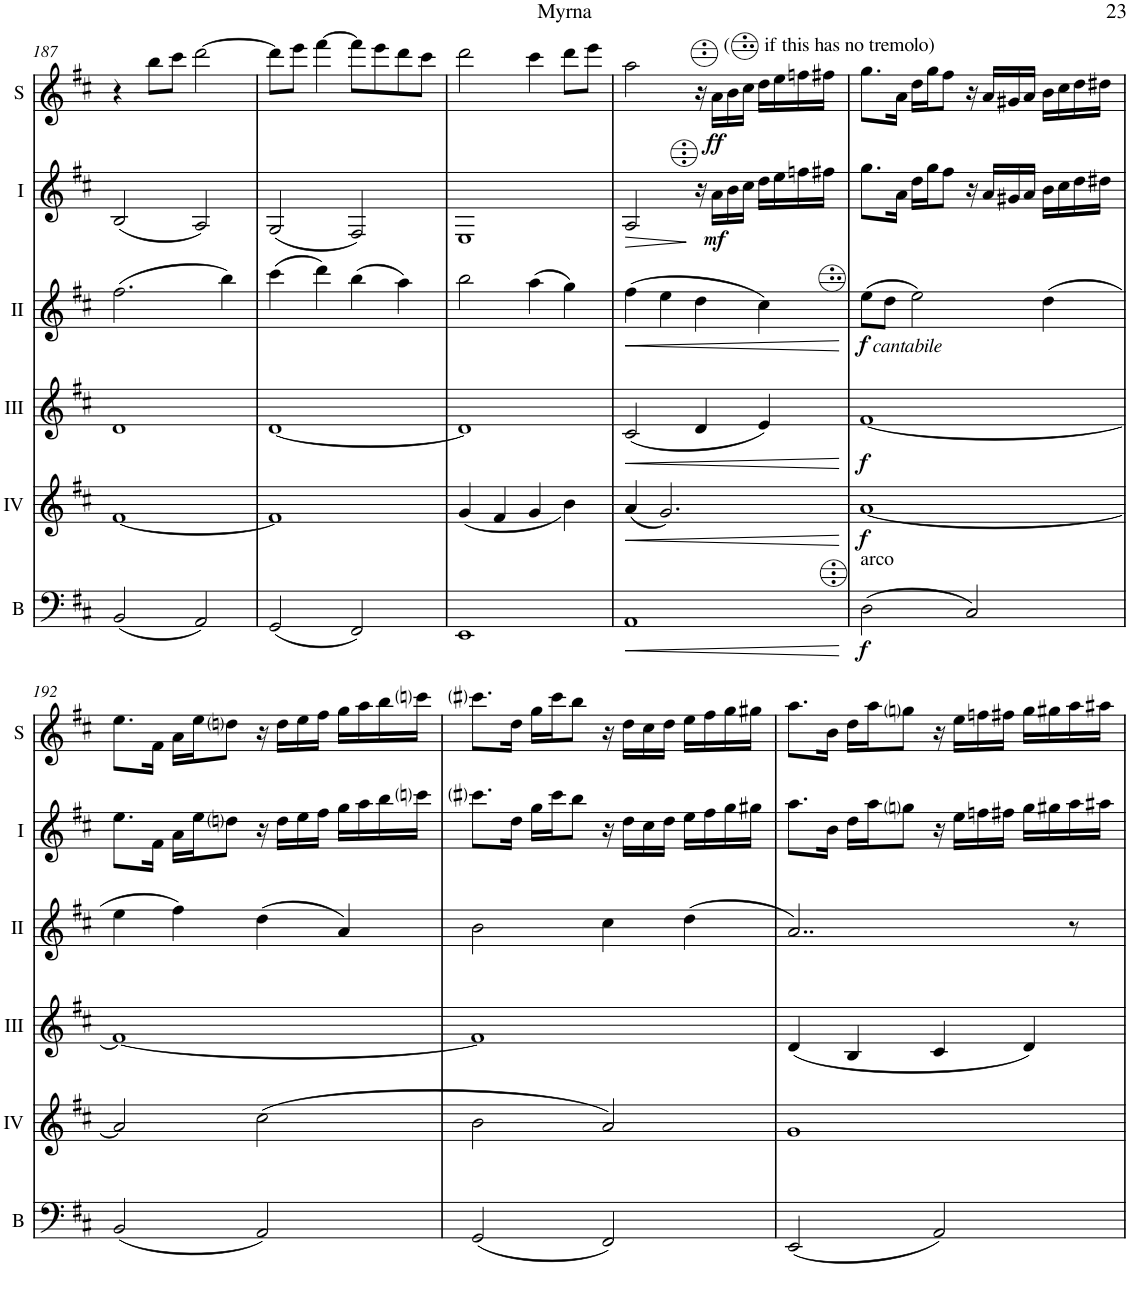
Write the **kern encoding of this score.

**kern	**dynam	**kern	**dynam	**kern	**dynam	**kern	**dynam	**kern	**dynam	**kern	**dynam
*part6	*part6	*part5	*part5	*part4	*part4	*part3	*part3	*part2	*part2	*part1	*part1
*staff6	*staff6	*staff5	*staff5	*staff4	*staff4	*staff3	*staff3	*staff2	*staff2	*staff1	*staff1
*I"Bass	*	*I"Acc. 4	*	*I"Acc. 3	*	*I"Acc. 2	*	*I"Acc. 1	*	*I"Solo	*
*I'B	*	*	*	*	*	*	*	*	*	*I'S	*
!!LO:PB:g=z
*clefF4	*	*clefG2	*	*clefG2	*	*clefG2	*	*clefG2	*	*clefG2	*
*Trd7c12	*	*Trd7c12	*	*	*	*	*	*Trd7c12	*	*	*
*k[f#c#]	*	*k[f#c#]	*	*k[f#c#]	*	*k[f#c#]	*	*k[f#c#]	*	*k[f#c#]	*
*M4/4	*	*M4/4	*	*M4/4	*	*M4/4	*	*M4/4	*	*M4/4	*
=187	=187	=187	=187	=187	=187	=187	=187	=187	=187	=187	=187
(2BB/	.	[1f#	.	1d	.	(2.ff#\	.	(2B/	.	4r	.
.	.	.	.	.	.	.	.	.	.	8b\L	.
.	.	.	.	.	.	.	.	.	.	8cc#\J	.
2AA/)	.	.	.	.	.	.	.	2A/)	.	[2dd\	.
.	.	.	.	.	.	4bb\)	.	.	.	.	.
=188	=188	=188	=188	=188	=188	=188	=188	=188	=188	=188	=188
(2GG/	.	1f#]	.	[1d	.	(4ccc#\	.	(2G/	.	8dd\L]	.
.	.	.	.	.	.	.	.	.	.	8ee\J	.
.	.	.	.	.	.	4ddd\)	.	.	.	[4ff#\	.
2FF#/)	.	.	.	.	.	(4bb\	.	2F#/)	.	8ff#\L]	.
.	.	.	.	.	.	.	.	.	.	8ee\	.
.	.	.	.	.	.	4aa\)	.	.	.	8dd\	.
.	.	.	.	.	.	.	.	.	.	8cc#\J	.
=189	=189	=189	=189	=189	=189	=189	=189	=189	=189	=189	=189
1EE	.	(<4g/	.	1d]	.	2bb\	.	1E	.	2dd\	.
.	.	4f#/	.	.	.	.	.	.	.	.	.
.	.	4g/	.	.	.	(4aa\	.	.	.	4cc#\	.
.	.	4b\)	.	.	.	4gg\)	.	.	.	8dd\L	.
.	.	.	.	.	.	.	.	.	.	8ee\J	.
=190	=190	=190	=190	=190	=190	=190	=190	=190	=190	=190	=190
!	!LO:HP:b	!	!LO:HP:b	!	!LO:HP:b	!	!LO:HP:b	!	!LO:HP:b	!	!
1AA	<	(4a/	<	(2c#/	<	(4ff#\	<	2A/	>	2a\	.
.	.	2.g/)	.	.	.	4ee\	.	.	.	.	.
.	.	.	.	4d/	.	4dd\	.	16r	]	16r	.
!	!	!	!	!	!	!	!	!	!	!LO:TX:a:t=(       if this has no tremolo)	!
!	!	!	!	!	!	!	!	!	!LO:DY:b	!	!LO:DY:b
.	.	.	.	.	.	.	.	16a\LL	mf	16a\LL	ff
.	.	.	.	.	.	.	.	16b\	.	16b\	.
.	.	.	.	.	.	.	.	16cc#\JJ	.	16cc#\JJ	.
.	.	.	.	4e/)	.	4cc#\)	.	16dd\LL	.	16dd\LL	.
.	.	.	.	.	.	.	.	16ee\	.	16ee\	.
.	.	.	.	.	.	.	.	16ffn\	.	16ffn\	.
.	.	.	.	.	.	.	.	16ff#X\JJ	.	16ff#X\JJ	.
.	[	.	[	.	[	.	[	.	.	.	.
=191	=191	=191	=191	=191	=191	=191	=191	=191	=191	=191	=191
!	!	!	!	!	!	!LO:TX:b:i:t=cantabile	!	!	!	!	!
!LO:TX:a:t=arco	!	!	!	!	!	!	!	!	!	!	!
!	!LO:DY:b	!	!LO:DY:b	!	!LO:DY:b	!	!LO:DY:b	!	!	!	!
(2D\	f	[1a	f	[1f#	f	(8ee\L	f	8.gg\L	.	8.gg\L	.
.	.	.	.	.	.	8dd\J	.	.	.	.	.
.	.	.	.	.	.	.	.	16a\Jk	.	16a\Jk	.
.	.	.	.	.	.	2ee\)	.	16dd\LL	.	16dd\LL	.
.	.	.	.	.	.	.	.	16gg\J	.	16gg\J	.
.	.	.	.	.	.	.	.	8ff#\J	.	8ff#\J	.
2C#/)	.	.	.	.	.	.	.	16r	.	16r	.
.	.	.	.	.	.	.	.	16a/LL	.	16a/LL	.
.	.	.	.	.	.	.	.	16g#X/	.	16g#X/	.
.	.	.	.	.	.	.	.	16a/JJ	.	16a/JJ	.
.	.	.	.	.	.	(4dd\	.	16b\LL	.	16b\LL	.
.	.	.	.	.	.	.	.	16cc#\	.	16cc#\	.
.	.	.	.	.	.	.	.	16dd\	.	16dd\	.
.	.	.	.	.	.	.	.	16dd#X\JJ	.	16dd#X\JJ	.
!!LO:LB:g=z
=192	=192	=192	=192	=192	=192	=192	=192	=192	=192	=192	=192
(2BB/	.	2a/]	.	1f#_	.	4ee\	.	8.ee\L	.	8.ee\L	.
.	.	.	.	.	.	.	.	16f#\Jk	.	16f#\Jk	.
.	.	.	.	.	.	4ff#\)	.	16a\LL	.	16a\LL	.
.	.	.	.	.	.	.	.	16ee\J	.	16ee\J	.
.	.	.	.	.	.	.	.	8ddni\J	.	8ddni\J	.
2AA/)	.	(2cc#\	.	.	.	(4dd\	.	16r	.	16r	.
.	.	.	.	.	.	.	.	16dd\LL	.	16dd\LL	.
.	.	.	.	.	.	.	.	16ee\	.	16ee\	.
.	.	.	.	.	.	.	.	16ff#\JJ	.	16ff#\JJ	.
.	.	.	.	.	.	4a/)	.	16gg\LL	.	16gg\LL	.
.	.	.	.	.	.	.	.	16aa\	.	16aa\	.
.	.	.	.	.	.	.	.	16bb\	.	16bb\	.
.	.	.	.	.	.	.	.	16cccni\JJ	.	16cccni\JJ	.
=193	=193	=193	=193	=193	=193	=193	=193	=193	=193	=193	=193
(2GG/	.	2b\	.	1f#]	.	2b\	.	8.ccc#i\L	.	8.ccc#i\L	.
.	.	.	.	.	.	.	.	16dd\Jk	.	16dd\Jk	.
.	.	.	.	.	.	.	.	16gg\LL	.	16gg\LL	.
.	.	.	.	.	.	.	.	16ccc#\J	.	16ccc#\J	.
.	.	.	.	.	.	.	.	8bb\J	.	8bb\J	.
2FF#/)	.	2a/)	.	.	.	4cc#\	.	16r	.	16r	.
.	.	.	.	.	.	.	.	16dd\LL	.	16dd\LL	.
.	.	.	.	.	.	.	.	16cc#\	.	16cc#\	.
.	.	.	.	.	.	.	.	16dd\JJ	.	16dd\JJ	.
.	.	.	.	.	.	(4dd\	.	16ee\LL	.	16ee\LL	.
.	.	.	.	.	.	.	.	16ff#\	.	16ff#\	.
.	.	.	.	.	.	.	.	16gg\	.	16gg\	.
.	.	.	.	.	.	.	.	16gg#X\JJ	.	16gg#X\JJ	.
=194	=194	=194	=194	=194	=194	=194	=194	=194	=194	=194	=194
(2EE/	.	1g	.	(4d/	.	2..a/)	.	8.aa\L	.	8.aa\L	.
.	.	.	.	.	.	.	.	16b\Jk	.	16b\Jk	.
.	.	.	.	4B/	.	.	.	16dd\LL	.	16dd\LL	.
.	.	.	.	.	.	.	.	16aa\J	.	16aa\J	.
.	.	.	.	.	.	.	.	8ggni\J	.	8ggni\J	.
2AA/)	.	.	.	4c#/	.	.	.	16r	.	16r	.
.	.	.	.	.	.	.	.	16ee\LL	.	16ee\LL	.
.	.	.	.	.	.	.	.	16ffn\	.	16ffn\	.
.	.	.	.	.	.	.	.	16ff#X\JJ	.	16ff#X\JJ	.
.	.	.	.	4d/)	.	.	.	16gg\LL	.	16gg\LL	.
.	.	.	.	.	.	.	.	16gg#X\	.	16gg#X\	.
.	.	.	.	.	.	8r	.	16aa\	.	16aa\	.
.	.	.	.	.	.	.	.	16aa#X\JJ	.	16aa#X\JJ	.
=	=	=	=	=	=	=	=	=	=	=	=
*-	*-	*-	*-	*-	*-	*-	*-	*-	*-	*-	*-
